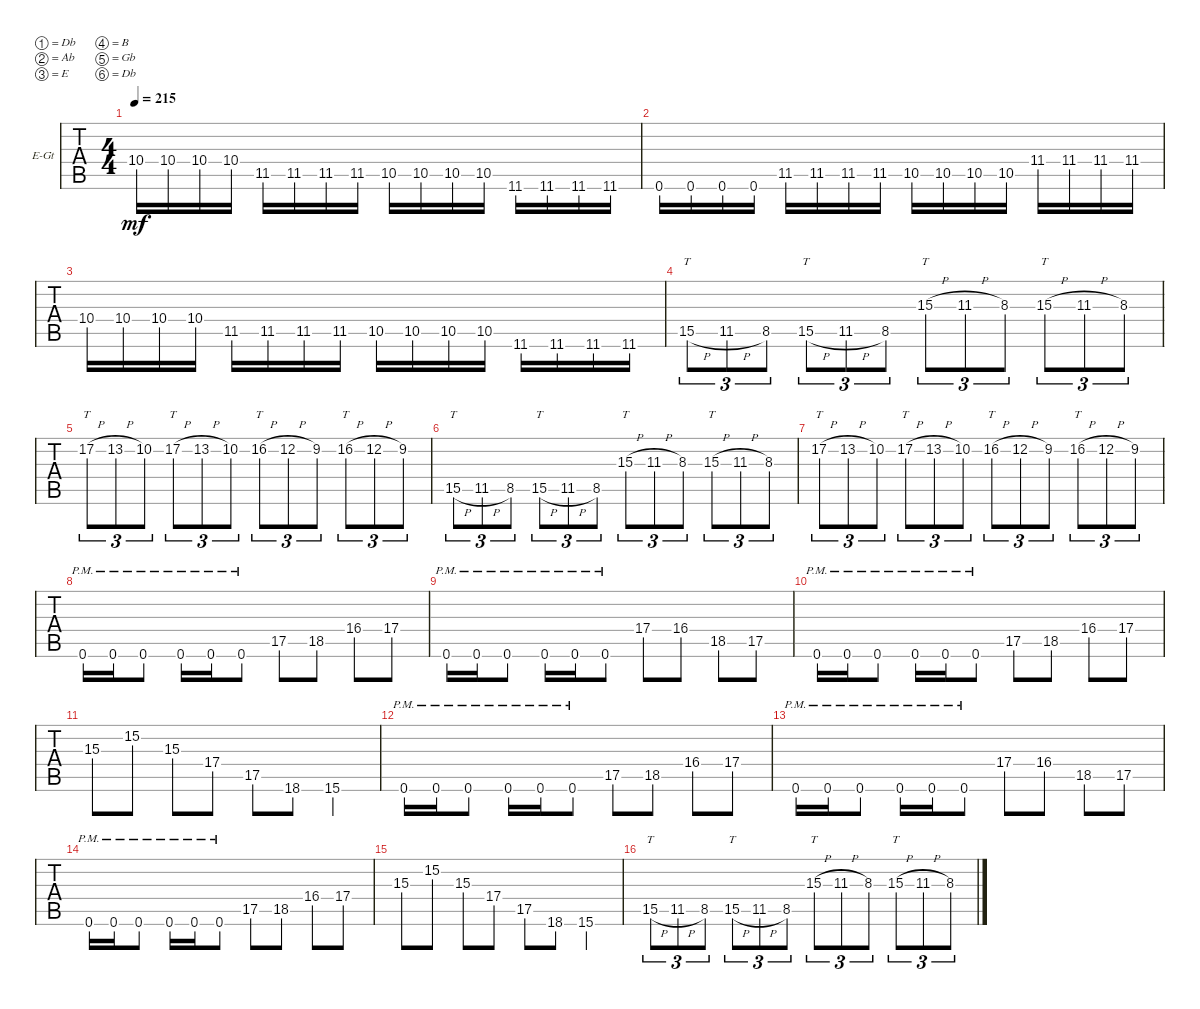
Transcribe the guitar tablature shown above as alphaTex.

\defaultSystemsLayout 4
\bracketExtendMode groupsimilarinstruments
\firstSystemTrackNameOrientation horizontal
\otherSystemsTrackNameOrientation horizontal
\track ("John Gallagher" "E-Gt") {instrument distortionguitar}
\staff {tabs}
\tuning (Db4 Ab3 E3 B2 Gb2 Db2)
\ts (4 4)
\tempo 215
\clef g2
\ks c
10.4.16{dy mf} 10.4.16 10.4.16 10.4.16 11.5.16 11.5.16 11.5.16 11.5.16 10.5.16 10.5.16 10.5.16 10.5.16 11.6.16 11.6.16 11.6.16 11.6.16 |
0.6.16 0.6.16 0.6.16 0.6.16 11.5.16 11.5.16 11.5.16 11.5.16 10.5.16 10.5.16 10.5.16 10.5.16 11.4.16 11.4.16 11.4.16 11.4.16 |
10.4.16 10.4.16 10.4.16 10.4.16 11.5.16 11.5.16 11.5.16 11.5.16 10.5.16 10.5.16 10.5.16 10.5.16 11.6.16 11.6.16 11.6.16 11.6.16 |
15.5{h}.8{tt tu (3 2)} 11.5{h}.8{tu (3 2)} 8.5.8{tu (3 2)} 15.5{h}.8{tt tu (3 2)} 11.5{h}.8{tu (3 2)} 8.5.8{tu (3 2)} 15.3{h}.8{tt tu (3 2)} 11.3{h}.8{tu (3 2)} 8.3.8{tu (3 2)} 15.3{h}.8{tt tu (3 2)} 11.3{h}.8{tu (3 2)} 8.3.8{tu (3 2)} |
17.2{h}.8{tt tu (3 2)} 13.2{h}.8{tu (3 2)} 10.2.8{tu (3 2)} 17.2{h}.8{tt tu (3 2)} 13.2{h}.8{tu (3 2)} 10.2.8{tu (3 2)} 16.2{h}.8{tt tu (3 2)} 12.2{h}.8{tu (3 2)} 9.2.8{tu (3 2)} 16.2{h}.8{tt tu (3 2)} 12.2{h}.8{tu (3 2)} 9.2.8{tu (3 2)} |
15.5{h}.8{tt tu (3 2)} 11.5{h}.8{tu (3 2)} 8.5.8{tu (3 2)} 15.5{h}.8{tt tu (3 2)} 11.5{h}.8{tu (3 2)} 8.5.8{tu (3 2)} 15.3{h}.8{tt tu (3 2)} 11.3{h}.8{tu (3 2)} 8.3.8{tu (3 2)} 15.3{h}.8{tt tu (3 2)} 11.3{h}.8{tu (3 2)} 8.3.8{tu (3 2)} |
17.2{h}.8{tt tu (3 2)} 13.2{h}.8{tu (3 2)} 10.2.8{tu (3 2)} 17.2{h}.8{tt tu (3 2)} 13.2{h}.8{tu (3 2)} 10.2.8{tu (3 2)} 16.2{h}.8{tt tu (3 2)} 12.2{h}.8{tu (3 2)} 9.2.8{tu (3 2)} 16.2{h}.8{tt tu (3 2)} 12.2{h}.8{tu (3 2)} 9.2.8{tu (3 2)} |
0.6{pm}.16 0.6{pm}.16 0.6{pm}.8 0.6{pm}.16 0.6{pm}.16 0.6{pm}.8 17.5.8 18.5.8 16.4.8 17.4.8 |
0.6{pm}.16 0.6{pm}.16 0.6{pm}.8 0.6{pm}.16 0.6{pm}.16 0.6{pm}.8 17.4.8 16.4.8 18.5.8 17.5.8 |
0.6{pm}.16 0.6{pm}.16 0.6{pm}.8 0.6{pm}.16 0.6{pm}.16 0.6{pm}.8 17.5.8 18.5.8 16.4.8 17.4.8 |
15.3.8 15.2.8 15.3.8 17.4.8 17.5.8 18.6.8 15.6.4 |
0.6{pm}.16 0.6{pm}.16 0.6{pm}.8 0.6{pm}.16 0.6{pm}.16 0.6{pm}.8 17.5.8 18.5.8 16.4.8 17.4.8 |
0.6{pm}.16 0.6{pm}.16 0.6{pm}.8 0.6{pm}.16 0.6{pm}.16 0.6{pm}.8 17.4.8 16.4.8 18.5.8 17.5.8 |
0.6{pm}.16 0.6{pm}.16 0.6{pm}.8 0.6{pm}.16 0.6{pm}.16 0.6{pm}.8 17.5.8 18.5.8 16.4.8 17.4.8 |
15.3.8 15.2.8 15.3.8 17.4.8 17.5.8 18.6.8 15.6.4 |
15.5{h}.8{tt tu (3 2)} 11.5{h}.8{tu (3 2)} 8.5.8{tu (3 2)} 15.5{h}.8{tt tu (3 2)} 11.5{h}.8{tu (3 2)} 8.5.8{tu (3 2)} 15.3{h}.8{tt tu (3 2)} 11.3{h}.8{tu (3 2)} 8.3.8{tu (3 2)} 15.3{h}.8{tt tu (3 2)} 11.3{h}.8{tu (3 2)} 8.3.8{tu (3 2)}
